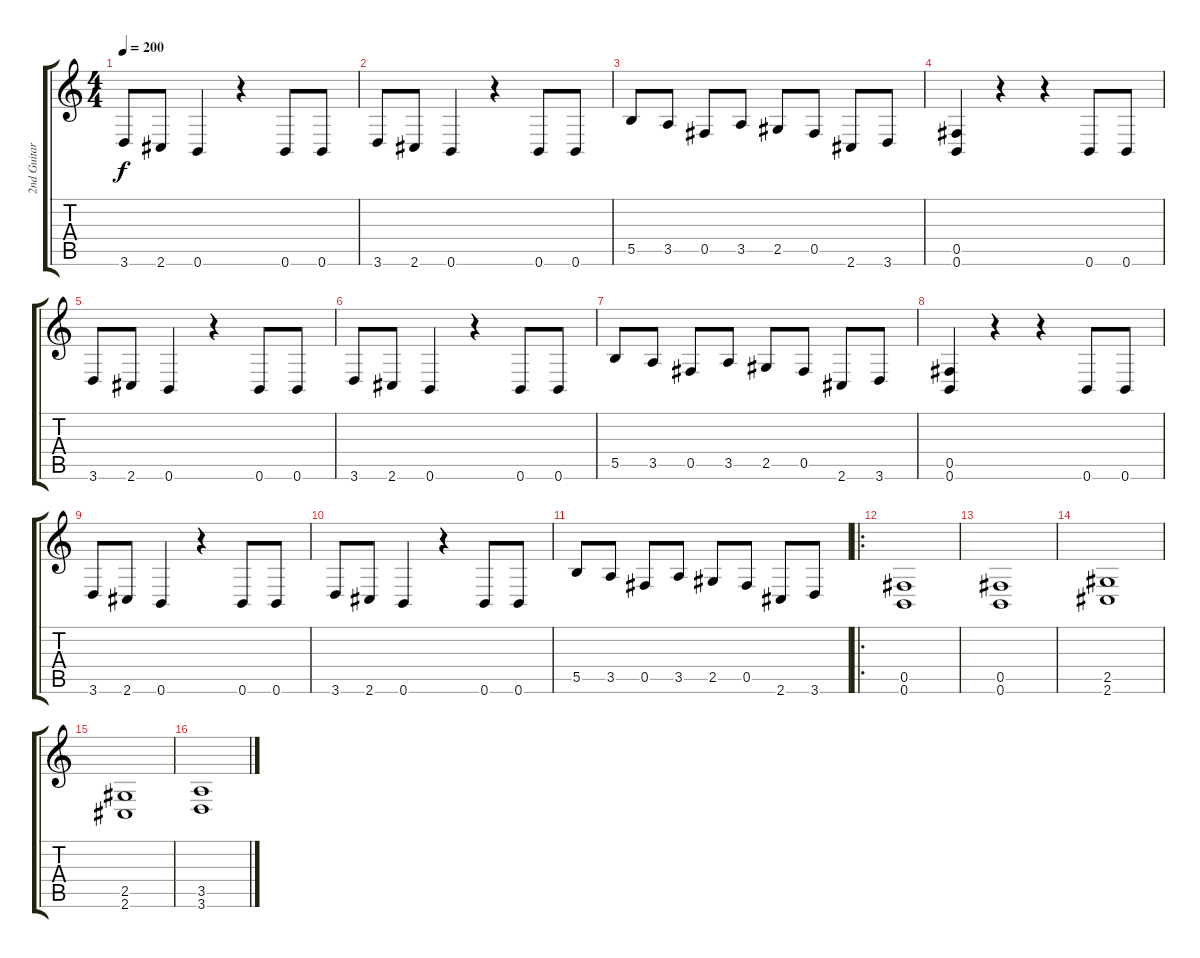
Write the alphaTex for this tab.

\track ("2nd Guitar" "2nd Guitar") {instrument distortionguitar}
\staff {score tabs}
\tuning (Db4 Ab3 E3 B2 Gb2 B1) {hide}
\ts (4 4)
\tempo 200
\clef g2
\ks c
3.6.8{dy f} 2.6.8 0.6.4 r.4 0.6.8 0.6.8 |
3.6.8 2.6.8 0.6.4 r.4 0.6.8 0.6.8 |
5.5.8 3.5.8 0.5.8 3.5.8 2.5.8 0.5.8 2.6.8 3.6.8 |
(0.5 0.6).4 r.4 r.4 0.6.8 0.6.8 |
3.6.8 2.6.8 0.6.4 r.4 0.6.8 0.6.8 |
3.6.8 2.6.8 0.6.4 r.4 0.6.8 0.6.8 |
5.5.8 3.5.8 0.5.8 3.5.8 2.5.8 0.5.8 2.6.8 3.6.8 |
(0.5 0.6).4 r.4 r.4 0.6.8 0.6.8 |
3.6.8 2.6.8 0.6.4 r.4 0.6.8 0.6.8 |
3.6.8 2.6.8 0.6.4 r.4 0.6.8 0.6.8 |
5.5.8 3.5.8 0.5.8 3.5.8 2.5.8 0.5.8 2.6.8 3.6.8 |
\ro
(0.5 0.6).1 |
(0.5 0.6).1 |
(2.5 2.6).1 |
(2.5 2.6).1 |
(3.5 3.6).1
